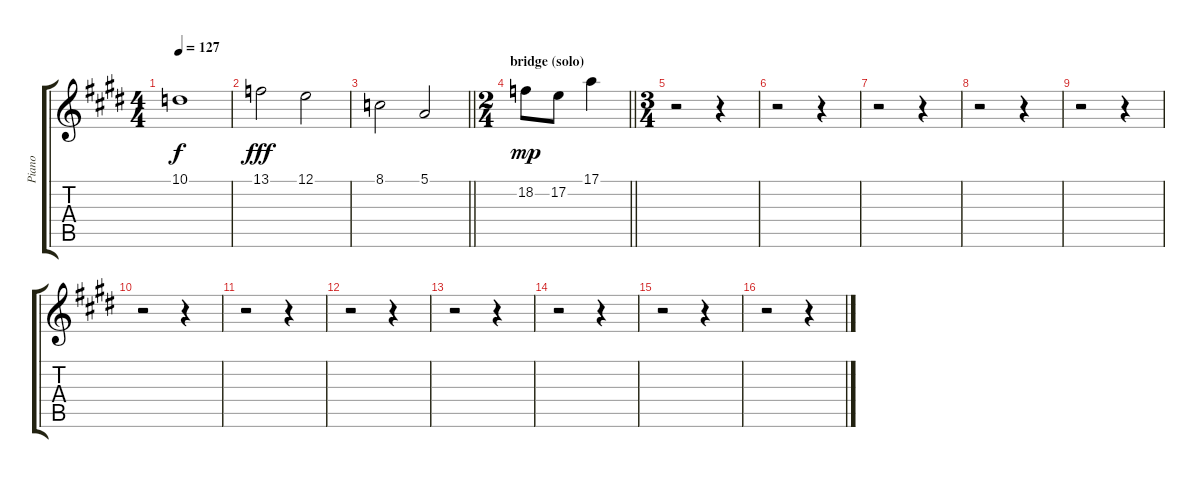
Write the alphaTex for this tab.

\track ("Piano" "Piano") {instrument electricgrandpiano}
\staff {score tabs}
\tuning (E4 B3 G3 D3 A2 E2) {hide}
\ts (4 4)
\tempo 127
\clef g2
\ks e
10.1{t}.1{dy f} |
13.1.2{dy fff} 12.1.2 |
\barLineRight lightlight
8.1.2 5.1.2 |
\ts (2 4)
\section ("" "bridge (solo)")
\barLineRight lightlight
18.2.8{dy mp} 17.2.8 17.1.4 |
\ts (3 4)
r.2 r.4 |
r.2 r.4 |
r.2 r.4 |
r.2 r.4 |
r.2 r.4 |
r.2 r.4 |
r.2 r.4 |
r.2 r.4 |
r.2 r.4 |
r.2 r.4 |
r.2 r.4 |
r.2 r.4
